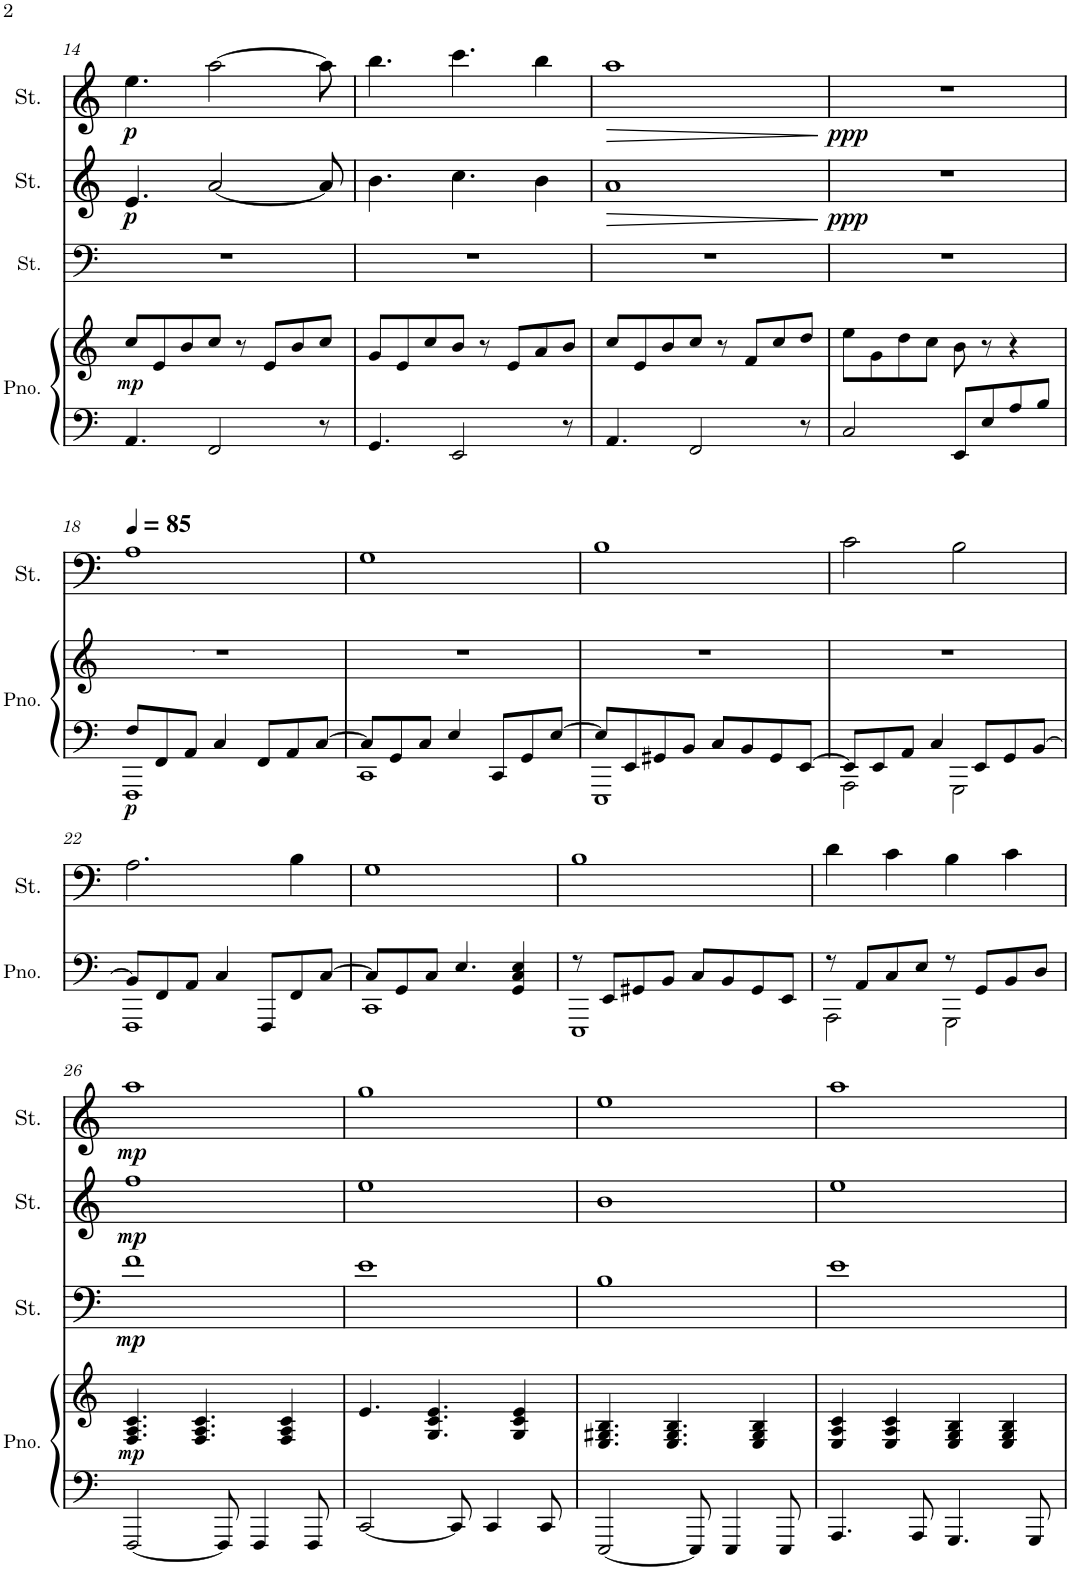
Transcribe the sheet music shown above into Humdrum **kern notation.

**kern	**kern	**dynam	**kern	**kern	**kern	**dynam	**kern	**dynam	**kern	**dynam
*part6	*part6	*part6	*part5	*part4	*part3	*part3	*part2	*part2	*part1	*part1
*staff7	*staff6	*staff6/7	*staff5	*staff4	*staff3	*staff3	*staff2	*staff2	*staff1	*staff1
*I"Piano	*	*	*I"Strings	*I"Strings	*I"Strings	*	*I"Strings	*	*I"Strings	*
*I'Pno.	*	*	*I'St.	*I'St.	*I'St.	*	*I'St.	*	*I'St.	*
!!LO:PB:g=z
*clefF4	*clefG2	*	*clefF4	*clefF4	*clefF4	*	*clefG2	*	*clefG2	*
*k[]	*k[]	*	*k[]	*k[]	*k[]	*	*k[]	*	*k[]	*
*M4/4	*M4/4	*	*M4/4	*M4/4	*M4/4	*	*M4/4	*	*M4/4	*
=14	=14	=14	=14	=14	=14	=14	=14	=14	=14	=14
!	!	!	!LO:TX:a:t=.	!	!	!	!	!	!	!
!	!	!LO:DY:b	!	!	!	!	!	!LO:DY:b	!	!LO:DY:b
4.AA/	8cc/L	mp	1r	1r	1r	.	4.e/	p	4.ee\	p
.	8e/	.	.	.	.	.	.	.	.	.
.	8b/	.	.	.	.	.	.	.	.	.
2FF/	8cc/J	.	.	.	.	.	[2a/	.	[2aa\	.
.	8r	.	.	.	.	.	.	.	.	.
.	8e/L	.	.	.	.	.	.	.	.	.
.	8b/	.	.	.	.	.	.	.	.	.
8r	8cc/J	.	.	.	.	.	8a/]	.	8aa\]	.
=15	=15	=15	=15	=15	=15	=15	=15	=15	=15	=15
4.GG/	8g/L	.	1r	1r	1r	.	4.b\	.	4.bb\	.
.	8e/	.	.	.	.	.	.	.	.	.
.	8cc/	.	.	.	.	.	.	.	.	.
2EE/	8b/J	.	.	.	.	.	4.cc\	.	4.ccc\	.
.	8r	.	.	.	.	.	.	.	.	.
.	8e/L	.	.	.	.	.	.	.	.	.
.	8a/	.	.	.	.	.	4b\	.	4bb\	.
8r	8b/J	.	.	.	.	.	.	.	.	.
=16	=16	=16	=16	=16	=16	=16	=16	=16	=16	=16
!	!	!	!	!	!	!	!	!LO:HP:b	!	!LO:HP:b
4.AA/	8cc/L	.	1r	1r	1r	.	1a	>	1aa	>
.	8e/	.	.	.	.	.	.	.	.	.
.	8b/	.	.	.	.	.	.	.	.	.
2FF/	8cc/J	.	.	.	.	.	.	.	.	.
.	8r	.	.	.	.	.	.	.	.	.
.	8f/L	.	.	.	.	.	.	.	.	.
.	8cc/	.	.	.	.	.	.	.	.	.
8r	8dd/J	.	.	.	.	.	.	.	.	.
.	.	.	.	.	.	.	.	]	.	]
=17	=17	=17	=17	=17	=17	=17	=17	=17	=17	=17
!	!	!	!	!	!	!	!	!LO:DY:b	!	!LO:DY:b
2C/	8ee\L	.	1r	1r	1r	.	1r	ppp	1r	ppp
.	8g\	.	.	.	.	.	.	.	.	.
.	8dd\	.	.	.	.	.	.	.	.	.
.	8cc\J	.	.	.	.	.	.	.	.	.
8EE/L	8b\	.	.	.	.	.	.	.	.	.
8E/	8r	.	.	.	.	.	.	.	.	.
8A/	4r	.	.	.	.	.	.	.	.	.
8B/J	.	.	.	.	.	.	.	.	.	.
!!LO:LB:g=z
=18	=18	=18	=18	=18	=18	=18	=18	=18	=18	=18
*	*	*	*	*	*	*	*	*	*MM85	*
*^	*	*	*	*	*	*	*	*	*	*
!	!	!LO:TX:a:t=.	!	!	!	!	!	!	!	!	!
!	!	!LO:TX:a:t=.	!	!	!	!	!	!	!	!	!
!	!	!	!LO:DY:b=2	!	!	!	!	!	!	!	!
8F/L	1FFF	1r	p	1r	1A	1r	.	1r	.	1r	.
8FF/	.	.	.	.	.	.	.	.	.	.	.
8AA/J	.	.	.	.	.	.	.	.	.	.	.
4C/	.	.	.	.	.	.	.	.	.	.	.
8FF/L	.	.	.	.	.	.	.	.	.	.	.
8AA/	.	.	.	.	.	.	.	.	.	.	.
[8C/J	.	.	.	.	.	.	.	.	.	.	.
=19	=19	=19	=19	=19	=19	=19	=19	=19	=19	=19	=19
8C/L]	1CC	1r	.	1r	1G	1r	.	1r	.	1r	.
8GG/	.	.	.	.	.	.	.	.	.	.	.
8C/J	.	.	.	.	.	.	.	.	.	.	.
4E/	.	.	.	.	.	.	.	.	.	.	.
8CC/L	.	.	.	.	.	.	.	.	.	.	.
8GG/	.	.	.	.	.	.	.	.	.	.	.
[8E/J	.	.	.	.	.	.	.	.	.	.	.
=20	=20	=20	=20	=20	=20	=20	=20	=20	=20	=20	=20
8E/L]	1EEE	1r	.	1r	1B	1r	.	1r	.	1r	.
8EE/	.	.	.	.	.	.	.	.	.	.	.
8GG#X/	.	.	.	.	.	.	.	.	.	.	.
8BB/J	.	.	.	.	.	.	.	.	.	.	.
8C/L	.	.	.	.	.	.	.	.	.	.	.
8BB/	.	.	.	.	.	.	.	.	.	.	.
8GG#/	.	.	.	.	.	.	.	.	.	.	.
[8EE/J	.	.	.	.	.	.	.	.	.	.	.
=21	=21	=21	=21	=21	=21	=21	=21	=21	=21	=21	=21
8EE/L]	2AAA\	1r	.	1r	2c\	1r	.	1r	.	1r	.
8EE/	.	.	.	.	.	.	.	.	.	.	.
8AA/J	.	.	.	.	.	.	.	.	.	.	.
4C/	.	.	.	.	.	.	.	.	.	.	.
.	2GGG\	.	.	.	2B\	.	.	.	.	.	.
8EE/L	.	.	.	.	.	.	.	.	.	.	.
8GG/	.	.	.	.	.	.	.	.	.	.	.
[8BB/J	.	.	.	.	.	.	.	.	.	.	.
!!LO:LB:g=z
=22	=22	=22	=22	=22	=22	=22	=22	=22	=22	=22	=22
8BB/L]	1FFF	1r	.	1r	2.A\	1r	.	1r	.	1r	.
8FF/	.	.	.	.	.	.	.	.	.	.	.
8AA/J	.	.	.	.	.	.	.	.	.	.	.
4C/	.	.	.	.	.	.	.	.	.	.	.
8FFF/L	.	.	.	.	.	.	.	.	.	.	.
8FF/	.	.	.	.	4B\	.	.	.	.	.	.
[8C/J	.	.	.	.	.	.	.	.	.	.	.
=23	=23	=23	=23	=23	=23	=23	=23	=23	=23	=23	=23
8C/L]	1CC	1r	.	1r	1G	1r	.	1r	.	1r	.
8GG/	.	.	.	.	.	.	.	.	.	.	.
8C/J	.	.	.	.	.	.	.	.	.	.	.
4.E/	.	.	.	.	.	.	.	.	.	.	.
4GG/ 4C/ 4E/	.	.	.	.	.	.	.	.	.	.	.
=24	=24	=24	=24	=24	=24	=24	=24	=24	=24	=24	=24
8r	1EEE	1r	.	1r	1B	1r	.	1r	.	1r	.
8EE/L	.	.	.	.	.	.	.	.	.	.	.
8GG#X/	.	.	.	.	.	.	.	.	.	.	.
8BB/J	.	.	.	.	.	.	.	.	.	.	.
8C/L	.	.	.	.	.	.	.	.	.	.	.
8BB/	.	.	.	.	.	.	.	.	.	.	.
8GG#/	.	.	.	.	.	.	.	.	.	.	.
8EE/J	.	.	.	.	.	.	.	.	.	.	.
=25	=25	=25	=25	=25	=25	=25	=25	=25	=25	=25	=25
8r	2AAA\	1r	.	1r	4d\	1r	.	1r	.	1r	.
8AA/L	.	.	.	.	.	.	.	.	.	.	.
8C/	.	.	.	.	4c\	.	.	.	.	.	.
8E/J	.	.	.	.	.	.	.	.	.	.	.
8r	2GGG\	.	.	.	4B\	.	.	.	.	.	.
8GG/L	.	.	.	.	.	.	.	.	.	.	.
8BB/	.	.	.	.	4c\	.	.	.	.	.	.
8D/J	.	.	.	.	.	.	.	.	.	.	.
*v	*v	*	*	*	*	*	*	*	*	*	*
!!LO:LB:g=z
=26	=26	=26	=26	=26	=26	=26	=26	=26	=26	=26
!	!	!LO:DY:b	!	!	!	!LO:DY:b	!	!LO:DY:b	!	!LO:DY:b
[2FFF/	4.F/ 4.A/ 4.c/	mp	1r	1r	1f	mp	1ff	mp	1aa	mp
.	4.F/ 4.A/ 4.c/	.	.	.	.	.	.	.	.	.
8FFF/]	.	.	.	.	.	.	.	.	.	.
4FFF/	.	.	.	.	.	.	.	.	.	.
.	4F/ 4A/ 4c/	.	.	.	.	.	.	.	.	.
8FFF/	.	.	.	.	.	.	.	.	.	.
=27	=27	=27	=27	=27	=27	=27	=27	=27	=27	=27
[2CC/	4.e/	.	1r	1r	1e	.	1ee	.	1gg	.
.	4.G/ 4.c/ 4.e/	.	.	.	.	.	.	.	.	.
8CC/]	.	.	.	.	.	.	.	.	.	.
4CC/	.	.	.	.	.	.	.	.	.	.
.	4G/ 4c/ 4e/	.	.	.	.	.	.	.	.	.
8CC/	.	.	.	.	.	.	.	.	.	.
=28	=28	=28	=28	=28	=28	=28	=28	=28	=28	=28
[2EEE/	4.E/ 4.G#X/ 4.B/	.	1r	1r	1B	.	1b	.	1ee	.
.	4.E/ 4.G#/ 4.B/	.	.	.	.	.	.	.	.	.
8EEE/]	.	.	.	.	.	.	.	.	.	.
4EEE/	.	.	.	.	.	.	.	.	.	.
.	4E/ 4G#/ 4B/	.	.	.	.	.	.	.	.	.
8EEE/	.	.	.	.	.	.	.	.	.	.
=29	=29	=29	=29	=29	=29	=29	=29	=29	=29	=29
4.AAA/	4E/ 4A/ 4c/	.	1r	1r	1e	.	1ee	.	1aa	.
.	4E/ 4A/ 4c/	.	.	.	.	.	.	.	.	.
8AAA/	.	.	.	.	.	.	.	.	.	.
4.GGG/	4E/ 4G/ 4B/	.	.	.	.	.	.	.	.	.
.	4E/ 4G/ 4B/	.	.	.	.	.	.	.	.	.
8GGG/	.	.	.	.	.	.	.	.	.	.
=	=	=	=	=	=	=	=	=	=	=
*-	*-	*-	*-	*-	*-	*-	*-	*-	*-	*-
